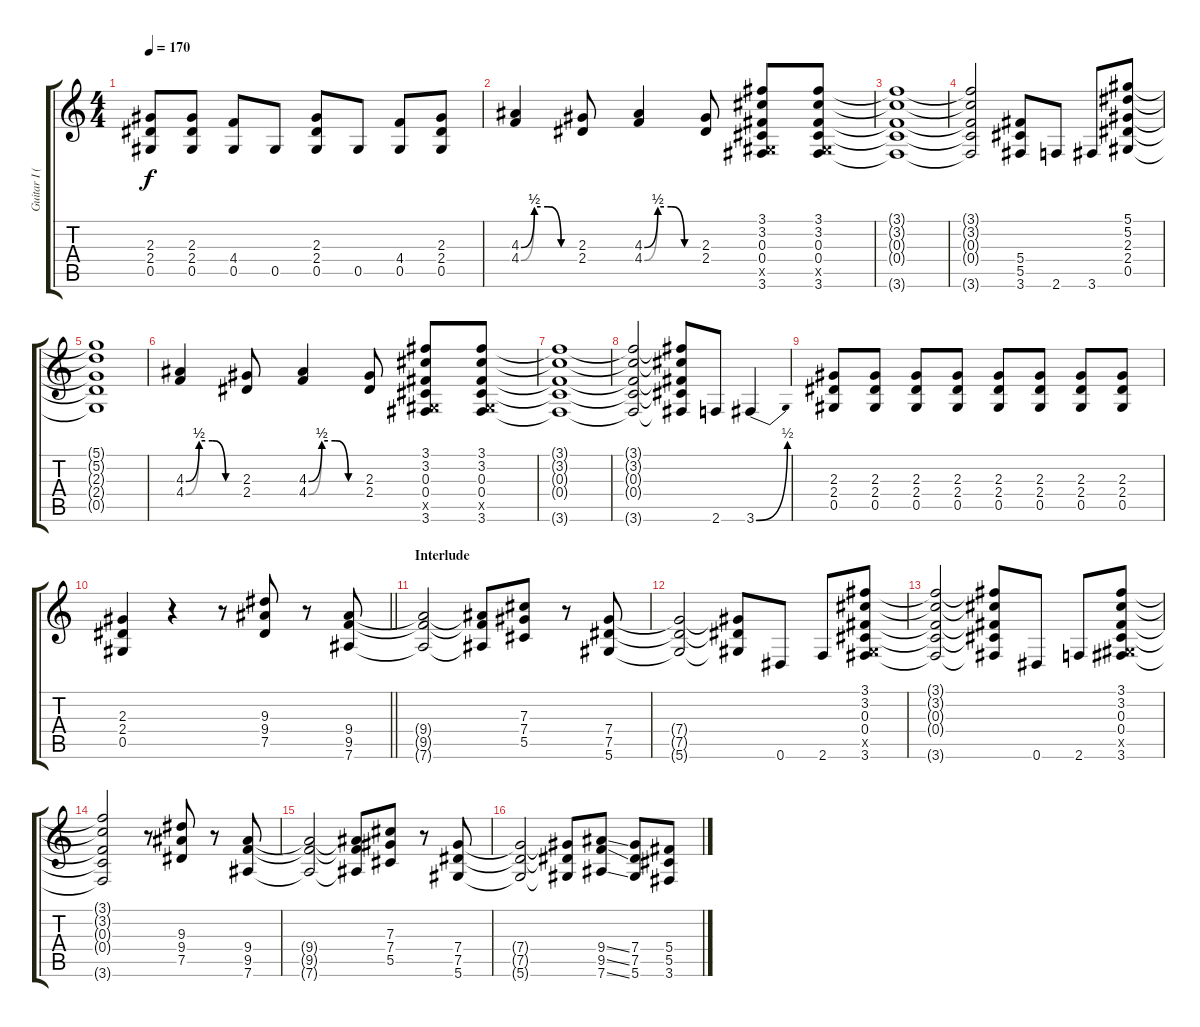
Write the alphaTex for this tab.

\track ("Guitar I (Izzy)" "Guitar I (") {instrument distortionguitar}
\staff {score tabs}
\tuning (Eb4 Bb3 Gb3 Db3 Ab2 Eb2) {hide}
\ts (4 4)
\tempo 170
\clef g2
\ks c
(2.3{t} 2.4{t} 0.5{t}).8{dy f} (2.3 2.4 0.5).8 (4.4 0.5).8 0.5.8 (2.3 2.4 0.5).8 0.5.8 (4.4 0.5).8 (2.3 2.4 0.5).8 |
(4.3{be (custom 0 0 15 2 30 2 45 0 60 0)} 4.4{be (custom 0 0 15 2 30 2 45 0 60 0)}).4 (2.3 2.4).8 (4.3{be (custom 0 0 15 2 30 2 45 0 60 0)} 4.4{be (custom 0 0 15 2 30 2 45 0 60 0)}).4 (2.3 2.4).8 (3.1 3.2 0.3 0.4 0.5{x} 3.6).8 (3.1 3.2 0.3 0.4 0.5{x} 3.6).8 |
(3.1{t} 3.2{t} 0.3{t} 0.4{t} 3.6{t}).1 |
(3.1{t} 3.2{t} 0.3{t} 0.4{t} 3.6{t}).2 (5.4 5.5 3.6).8 2.6.8 3.6.8 (5.1 5.2 2.3 2.4 0.5).8 |
(5.1{t} 5.2{t} 2.3{t} 2.4{t} 0.5{t}).1 |
(4.3{be (custom 0 0 15 2 30 2 45 0 60 0)} 4.4{be (custom 0 0 15 2 30 2 45 0 60 0)}).4 (2.3 2.4).8 (4.3{be (custom 0 0 15 2 30 2 45 0 60 0)} 4.4{be (custom 0 0 15 2 30 2 45 0 60 0)}).4 (2.3 2.4).8 (3.1 3.2 0.3 0.4 0.5{x} 3.6).8 (3.1 3.2 0.3 0.4 0.5{x} 3.6).8 |
(3.1{t} 3.2{t} 0.3{t} 0.4{t} 3.6{t}).1 |
(3.1{t} 3.2{t} 0.3{t} 0.4{t} 3.6{t}).2 (3.1{t} 3.2{t} 0.3{t} 0.4{t} 3.6{t}).8 2.6.8 3.6{be (bend 0 0 60 2)}.4 |
(2.3 2.4 0.5).8 (2.3 2.4 0.5).8 (2.3 2.4 0.5).8 (2.3 2.4 0.5).8 (2.3 2.4 0.5).8 (2.3 2.4 0.5).8 (2.3 2.4 0.5).8 (2.3 2.4 0.5).8 |
\barLineRight lightlight
(2.3 2.4 0.5).4 r.4 r.8 (9.3 9.4 7.5).8 r.8 (9.4 9.5 7.6).8 |
\section ("" "Interlude")
(9.4{t} 9.5{t} 7.6{t}).2 (9.4{t} 9.5{t} 7.6{t}).8 (7.3 7.4 5.5).8 r.8 (7.4 7.5 5.6).8 |
(7.4{t} 7.5{t} 5.6{t}).2 (7.4{t} 7.5{t} 5.6{t}).8 0.6.8 2.6.8 (3.1 3.2 0.3 0.4 0.5{x} 3.6).8 |
(3.1{t} 3.2{t} 0.3{t} 0.4{t} 3.6{t}).2 (3.1{t} 3.2{t} 0.3{t} 0.4{t} 3.6{t}).8 0.6.8 2.6.8 (3.1 3.2 0.3 0.4 0.5{x} 3.6).8 |
(3.1{t} 3.2{t} 0.3{t} 0.4{t} 3.6{t}).2 r.8 (9.3 9.4 7.5).8 r.8 (9.4 9.5 7.6).8 |
(9.4{t} 9.5{t} 7.6{t}).2 (9.4{t} 9.5{t} 7.6{t}).8 (7.3 7.4 5.5).8 r.8 (7.4 7.5 5.6).8 |
(7.4{t} 7.5{t} 5.6{t}).2 (7.4{t} 7.5{t} 5.6{t}).8 (9.4{ss} 9.5{ss} 7.6{ss}).8 (7.4 7.5 5.6).8 (5.4 5.5 3.6).8
